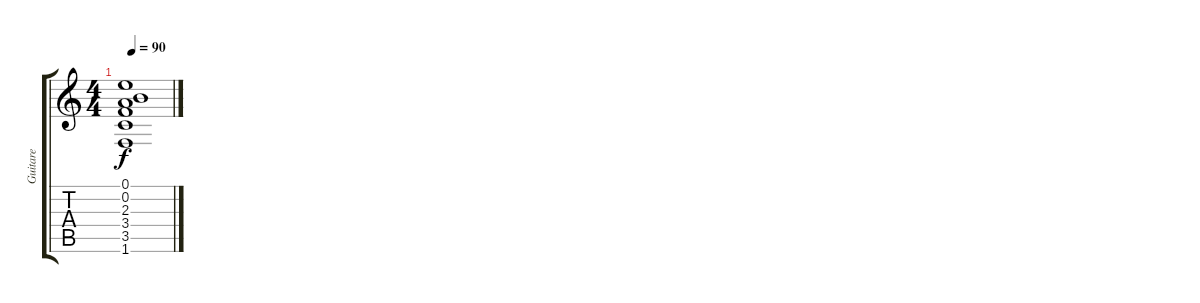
\track ("Guitare" "Guitare") {instrument overdrivenguitar}
\staff {score tabs}
\tuning (E4 B3 G3 D3 A2 E2) {hide}
\ts (4 4)
\tempo 90
\clef g2
\ks c
(0.1{t} 0.2{t} 2.3{t} 3.4{t} 3.5{t} 1.6{t}).1{dy f}
